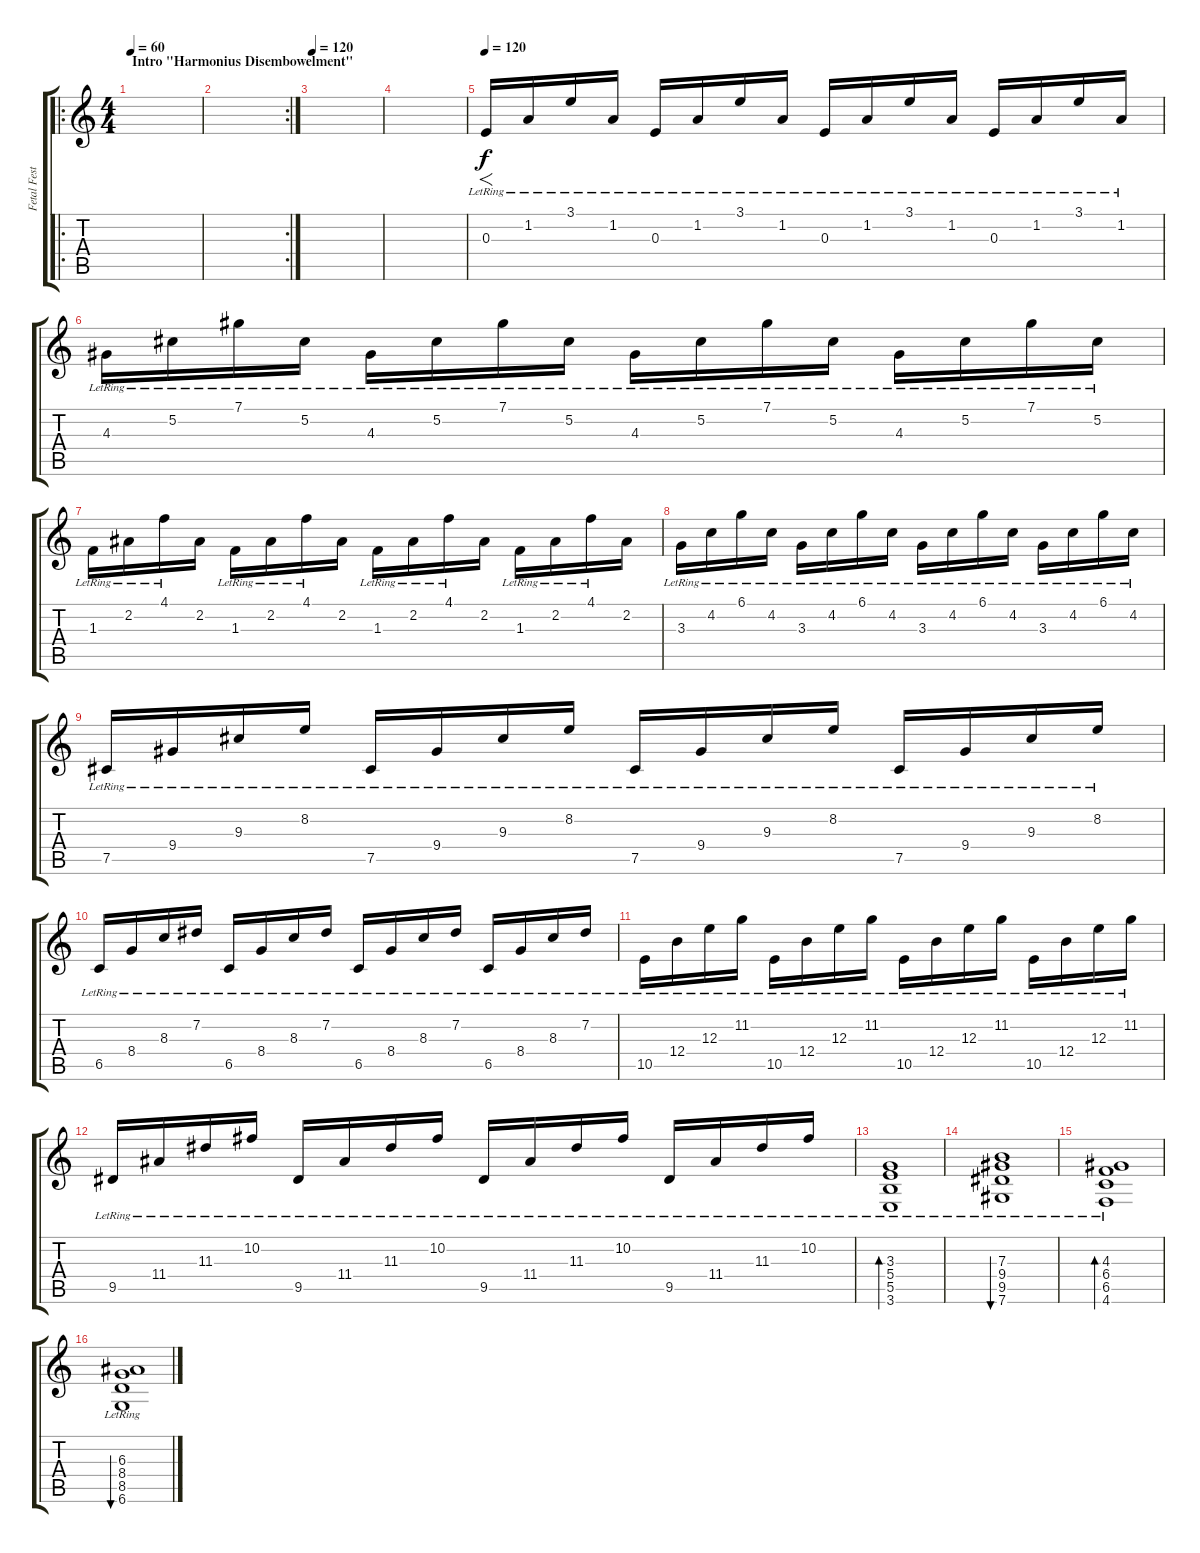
\track ("Fetal Festering Womb Exhumator" "Fetal Fest") {instrument overdrivenguitar}
\staff {score tabs}
\tuning (Db4 Ab3 E3 B2 Gb2 Db2) {hide}
\ro
\ts (4 4)
\section ("" "Intro \"Harmonius Disembowelment\"")
\tempo 60
\clef g2
\ks c
|
\rc 2
|
\tempo 120
|
|
\tempo 120
0.3{lr}.16{f instrument electricguitarclean} 1.2{lr}.16 3.1{lr}.16 1.2{lr}.16 0.3{lr}.16 1.2{lr}.16 3.1{lr}.16 1.2{lr}.16 0.3{lr}.16 1.2{lr}.16 3.1{lr}.16 1.2{lr}.16 0.3{lr}.16 1.2{lr}.16 3.1{lr}.16 1.2{lr}.16 |
4.3{lr}.16 5.2{lr}.16 7.1{lr}.16 5.2{lr}.16 4.3{lr}.16 5.2{lr}.16 7.1{lr}.16 5.2{lr}.16 4.3{lr}.16 5.2{lr}.16 7.1{lr}.16 5.2{lr}.16 4.3{lr}.16 5.2{lr}.16 7.1{lr}.16 5.2{lr}.16 |
1.3{lr}.16 2.2{lr}.16 4.1{lr}.16 2.2.16 1.3{lr}.16 2.2{lr}.16 4.1{lr}.16 2.2.16 1.3{lr}.16 2.2{lr}.16 4.1{lr}.16 2.2.16 1.3{lr}.16 2.2{lr}.16 4.1{lr}.16 2.2.16 |
3.3{lr}.16 4.2{lr}.16 6.1{lr}.16 4.2{lr}.16 3.3{lr}.16 4.2{lr}.16 6.1{lr}.16 4.2{lr}.16 3.3{lr}.16 4.2{lr}.16 6.1{lr}.16 4.2{lr}.16 3.3{lr}.16 4.2{lr}.16 6.1{lr}.16 4.2{lr}.16 |
7.5{lr}.16 9.4{lr}.16 9.3{lr}.16 8.2{lr}.16 7.5{lr}.16 9.4{lr}.16 9.3{lr}.16 8.2{lr}.16 7.5{lr}.16 9.4{lr}.16 9.3{lr}.16 8.2{lr}.16 7.5{lr}.16 9.4{lr}.16 9.3{lr}.16 8.2{lr}.16 |
6.5{lr}.16 8.4{lr}.16 8.3{lr}.16 7.2{lr}.16 6.5{lr}.16 8.4{lr}.16 8.3{lr}.16 7.2{lr}.16 6.5{lr}.16 8.4{lr}.16 8.3{lr}.16 7.2{lr}.16 6.5{lr}.16 8.4{lr}.16 8.3{lr}.16 7.2{lr}.16 |
10.5{lr}.16 12.4{lr}.16 12.3{lr}.16 11.2{lr}.16 10.5{lr}.16 12.4{lr}.16 12.3{lr}.16 11.2{lr}.16 10.5{lr}.16 12.4{lr}.16 12.3{lr}.16 11.2{lr}.16 10.5{lr}.16 12.4{lr}.16 12.3{lr}.16 11.2{lr}.16 |
9.5{lr}.16 11.4{lr}.16 11.3{lr}.16 10.2{lr}.16 9.5{lr}.16 11.4{lr}.16 11.3{lr}.16 10.2{lr}.16 9.5{lr}.16 11.4{lr}.16 11.3{lr}.16 10.2{lr}.16 9.5{lr}.16 11.4{lr}.16 11.3{lr}.16 10.2{lr}.16 |
(3.3{lr} 5.4{lr} 5.5{lr} 3.6{lr}).1{bd 480 instrument electricguitarclean} |
(7.3{lr} 9.4{lr} 9.5{lr} 7.6{lr}).1{bu 480} |
(4.3{lr} 6.4{lr} 6.5{lr} 4.6{lr}).1{bd 480} |
(6.3{lr} 8.4{lr} 8.5{lr} 6.6{lr}).1{bu 480}
